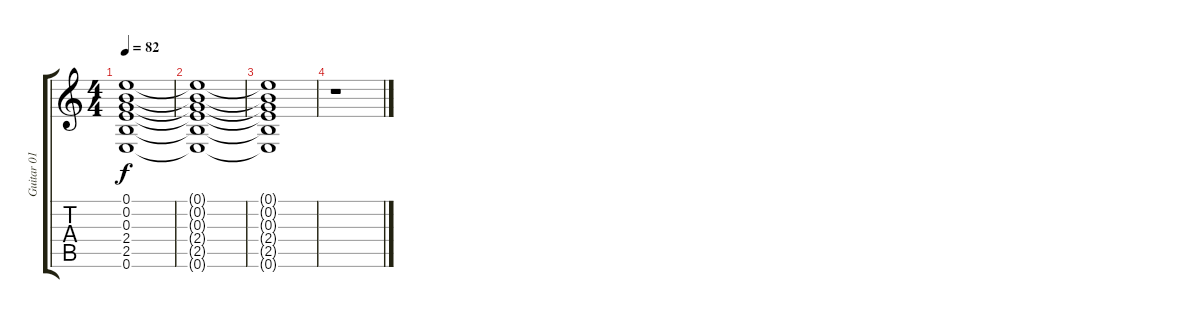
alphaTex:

\track ("Guitar 01" "Guitar 01") {instrument acousticguitarnylon}
\staff {score tabs}
\tuning (E4 B3 G3 D3 A2 E2) {hide}
\ts (4 4)
\tempo 82
\clef g2
\ks c
(0.1{t} 0.2{t} 0.3{t} 2.4{t} 2.5{t} 0.6{t}).1{dy f} |
(0.1{t} 0.2{t} 0.3{t} 2.4{t} 2.5{t} 0.6{t}).1 |
(0.1{t} 0.2{t} 0.3{t} 2.4{t} 2.5{t} 0.6{t}).1 |
r.1
